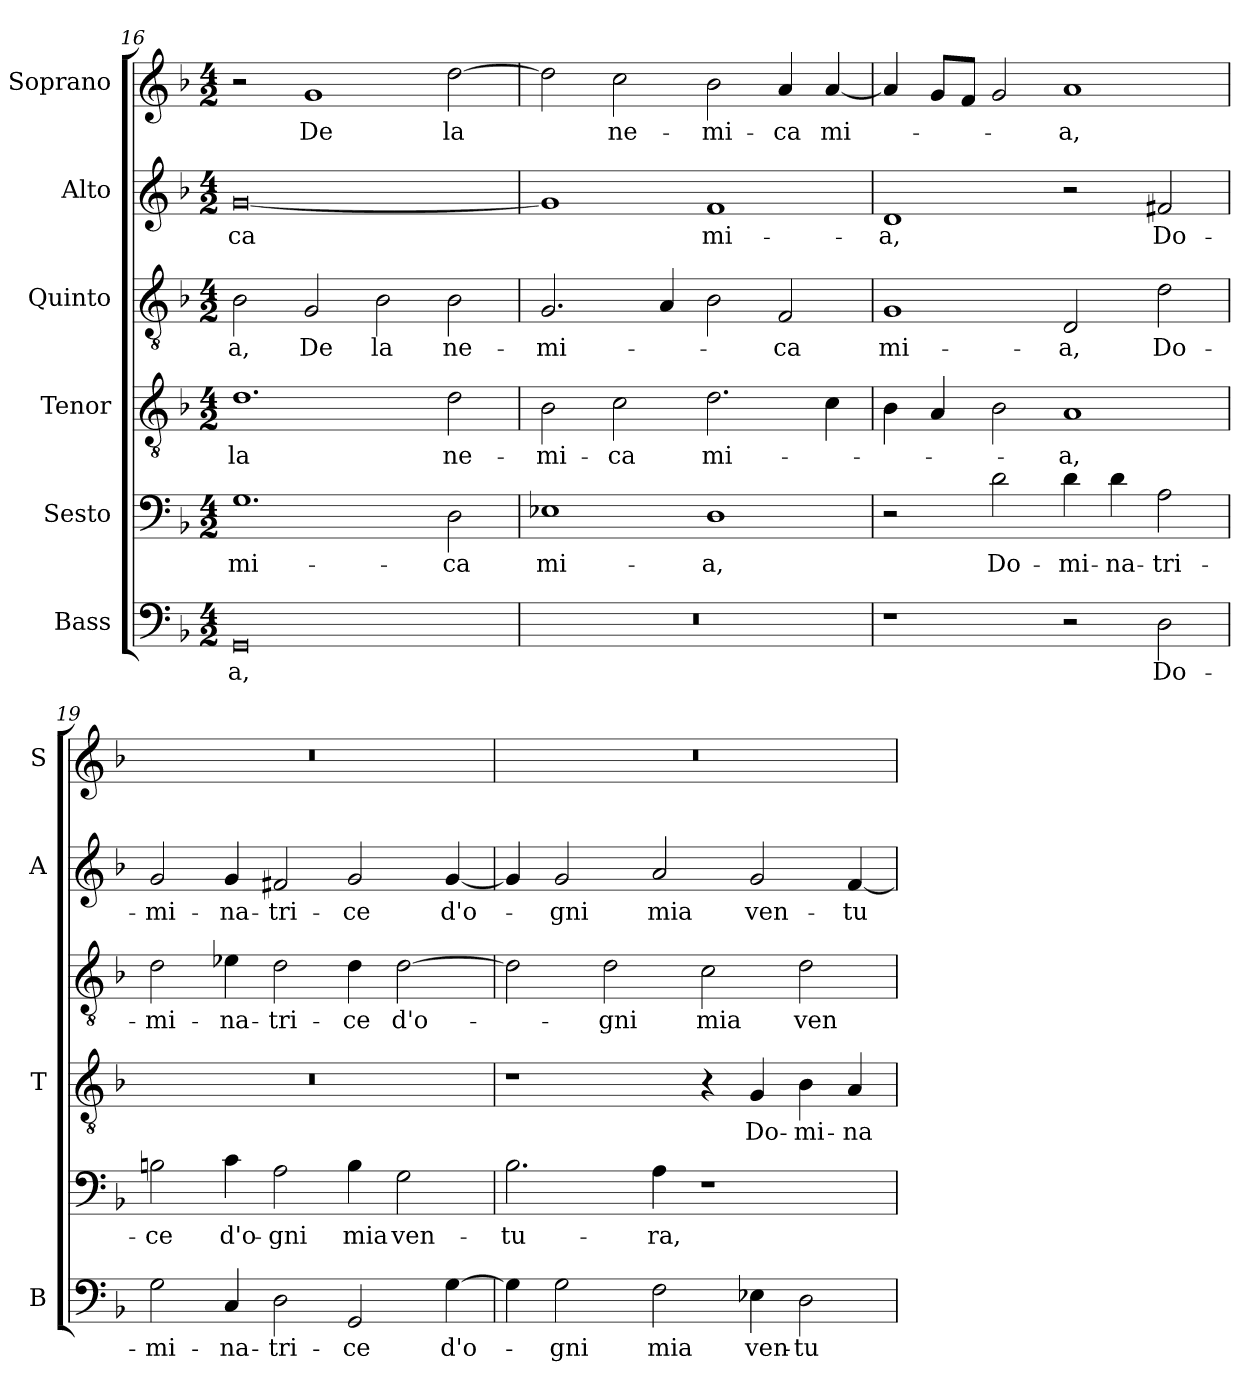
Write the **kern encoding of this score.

**kern	**text	**kern	**text	**kern	**text	**kern	**text	**kern	**text	**kern	**text
*part6	*part6	*part5	*part5	*part4	*part4	*part3	*part3	*part2	*part2	*part1	*part1
*staff6	*staff6	*staff5	*staff5	*staff4	*staff4	*staff3	*staff3	*staff2	*staff2	*staff1	*staff1
*I"Bass	*	*I"Sesto	*	*I"Tenor	*	*I"Quinto	*	*I"Alto	*	*I"Soprano	*
*I'B	*	*	*	*I'T	*	*	*	*I'A	*	*I'S	*
*clefF4	*	*clefF4	*	*clefGv2	*	*clefGv2	*	*clefG2	*	*clefG2	*
*k[b-]	*	*k[b-]	*	*k[b-]	*	*k[b-]	*	*k[b-]	*	*k[b-]	*
*F:	*	*F:	*	*F:	*	*F:	*	*F:	*	*F:	*
*M4/2	*	*M4/2	*	*M4/2	*	*M4/2	*	*M4/2	*	*M4/2	*
=16	=16	=16	=16	=16	=16	=16	=16	=16	=16	=16	=16
!	!LO:LY:b	!	!	!	!	!	!	!	!	!	!
!	!	!	!LO:LY:b	!	!	!	!	!	!	!	!
!	!	!	!	!	!LO:LY:b	!	!	!	!	!	!
!	!	!	!	!	!	!	!LO:LY:b	!	!	!	!
!	!	!	!	!	!	!	!	!	!LO:LY:b	!	!
0GG	-a,	1.G	-mi-	1.d	la	2B-\	-a,	[0g	-ca	2r	.
!	!	!	!	!	!	!	!LO:LY:b	!	!	!	!
!	!	!	!	!	!	!	!	!	!	!	!LO:LY:b
.	.	.	.	.	.	2G/	De	.	.	1g	De
!	!	!	!	!	!	!	!LO:LY:b	!	!	!	!
.	.	.	.	.	.	2B-\	la	.	.	.	.
!	!	!	!LO:LY:b	!	!	!	!	!	!	!	!
!	!	!	!	!	!LO:LY:b	!	!	!	!	!	!
!	!	!	!	!	!	!	!LO:LY:b	!	!	!	!
!	!	!	!	!	!	!	!	!	!	!	!LO:LY:b
.	.	2D\	-ca	2d\	ne-	2B-\	ne-	.	.	[2dd\	la
=17	=17	=17	=17	=17	=17	=17	=17	=17	=17	=17	=17
!	!	!	!LO:LY:b	!	!	!	!	!	!	!	!
!	!	!	!	!	!LO:LY:b	!	!	!	!	!	!
!	!	!	!	!	!	!	!LO:LY:b	!	!	!	!
0r	.	1E-X	mi-	2B-\	-mi-	2.G/	-mi-	1g]	.	2dd\]	.
!	!	!	!	!	!LO:LY:b	!	!	!	!	!	!
!	!	!	!	!	!	!	!	!	!	!	!LO:LY:b
.	.	.	.	2c\	-ca	.	.	.	.	2cc\	ne-
.	.	.	.	.	.	4A/	.	.	.	.	.
!	!	!	!LO:LY:b	!	!	!	!	!	!	!	!
!	!	!	!	!	!LO:LY:b	!	!	!	!	!	!
!	!	!	!	!	!	!	!	!	!LO:LY:b	!	!
!	!	!	!	!	!	!	!	!	!	!	!LO:LY:b
.	.	1D	-a,	2.d\	mi-	2B-\	.	1f	mi-	2b-\	-mi-
!	!	!	!	!	!	!	!LO:LY:b	!	!	!	!
!	!	!	!	!	!	!	!	!	!	!	!LO:LY:b
.	.	.	.	.	.	2F/	-ca	.	.	4a/	-ca
!	!	!	!	!	!	!	!	!	!	!	!LO:LY:b
.	.	.	.	4c\	.	.	.	.	.	[4a/	mi-
=18	=18	=18	=18	=18	=18	=18	=18	=18	=18	=18	=18
!	!	!	!	!	!	!	!LO:LY:b	!	!	!	!
!	!	!	!	!	!	!	!	!	!LO:LY:b	!	!
1r	.	2r	.	4B-\	.	1G	mi-	1d	-a,	4a/]	.
.	.	.	.	4A/	.	.	.	.	.	8g/L	.
.	.	.	.	.	.	.	.	.	.	8f/J	.
!	!	!	!LO:LY:b	!	!	!	!	!	!	!	!
.	.	2d\	Do-	2B-\	.	.	.	.	.	2g/	.
!	!	!	!LO:LY:b	!	!	!	!	!	!	!	!
!	!	!	!	!	!LO:LY:b	!	!	!	!	!	!
!	!	!	!	!	!	!	!LO:LY:b	!	!	!	!
!	!	!	!	!	!	!	!	!	!	!	!LO:LY:b
2r	.	4d\	-mi-	1A	-a,	2D/	-a,	2r	.	1a	-a,
!	!	!	!LO:LY:b	!	!	!	!	!	!	!	!
.	.	4d\	-na-	.	.	.	.	.	.	.	.
!	!LO:LY:b	!	!	!	!	!	!	!	!	!	!
!	!	!	!LO:LY:b	!	!	!	!	!	!	!	!
!	!	!	!	!	!	!	!LO:LY:b	!	!	!	!
!	!	!	!	!	!	!	!	!	!LO:LY:b	!	!
2D\	Do-	2A\	-tri-	.	.	2d\	Do-	2f#X/	Do-	.	.
!!LO:LB:g=z
=19	=19	=19	=19	=19	=19	=19	=19	=19	=19	=19	=19
!	!LO:LY:b	!	!	!	!	!	!	!	!	!	!
!	!	!	!LO:LY:b	!	!	!	!	!	!	!	!
!	!	!	!	!	!	!	!LO:LY:b	!	!	!	!
!	!	!	!	!	!	!	!	!	!LO:LY:b	!	!
2G\	-mi-	2Bn\	-ce	0r	.	2d\	-mi-	2g/	-mi-	0r	.
!	!LO:LY:b	!	!	!	!	!	!	!	!	!	!
!	!	!	!LO:LY:b	!	!	!	!	!	!	!	!
!	!	!	!	!	!	!	!LO:LY:b	!	!	!	!
!	!	!	!	!	!	!	!	!	!LO:LY:b	!	!
4C/	-na-	4c\	d'o-	.	.	4e-X\	-na-	4g/	-na-	.	.
!	!LO:LY:b	!	!	!	!	!	!	!	!	!	!
!	!	!	!LO:LY:b	!	!	!	!	!	!	!	!
!	!	!	!	!	!	!	!LO:LY:b	!	!	!	!
!	!	!	!	!	!	!	!	!	!LO:LY:b	!	!
2D\	-tri-	2A\	-gni	.	.	2d\	-tri-	2f#X/	-tri-	.	.
!	!LO:LY:b	!	!	!	!	!	!	!	!	!	!
!	!	!	!LO:LY:b	!	!	!	!	!	!	!	!
!	!	!	!	!	!	!	!LO:LY:b	!	!	!	!
!	!	!	!	!	!	!	!	!	!LO:LY:b	!	!
2GG/	-ce	4B\	mia	.	.	4d\	-ce	2g/	-ce	.	.
!	!	!	!LO:LY:b	!	!	!	!	!	!	!	!
!	!	!	!	!	!	!	!LO:LY:b	!	!	!	!
.	.	2G\	ven-	.	.	[2d\	d'o-	.	.	.	.
!	!LO:LY:b	!	!	!	!	!	!	!	!	!	!
!	!	!	!	!	!	!	!	!	!LO:LY:b	!	!
[4G\	d'o-	.	.	.	.	.	.	[4g/	d'o-	.	.
=20	=20	=20	=20	=20	=20	=20	=20	=20	=20	=20	=20
!	!	!	!LO:LY:b	!	!	!	!	!	!	!	!
4G\]	.	2.B-\	-tu-	1r	.	2d\]	.	4g/]	.	0r	.
!	!LO:LY:b	!	!	!	!	!	!	!	!	!	!
!	!	!	!	!	!	!	!	!	!LO:LY:b	!	!
2G\	-gni	.	.	.	.	.	.	2g/	-gni	.	.
!	!	!	!	!	!	!	!LO:LY:b	!	!	!	!
.	.	.	.	.	.	2d\	-gni	.	.	.	.
!	!LO:LY:b	!	!	!	!	!	!	!	!	!	!
!	!	!	!LO:LY:b	!	!	!	!	!	!	!	!
!	!	!	!	!	!	!	!	!	!LO:LY:b	!	!
2F\	mia	4A\	-ra,	.	.	.	.	2a/	mia	.	.
!	!	!	!	!	!	!	!LO:LY:b	!	!	!	!
.	.	1r	.	4r	.	2c\	mia	.	.	.	.
!	!LO:LY:b	!	!	!	!	!	!	!	!	!	!
!	!	!	!	!	!LO:LY:b	!	!	!	!	!	!
!	!	!	!	!	!	!	!	!	!LO:LY:b	!	!
4E-X\	ven-	.	.	4G/	Do-	.	.	2g/	ven-	.	.
!	!LO:LY:b	!	!	!	!	!	!	!	!	!	!
!	!	!	!	!	!LO:LY:b	!	!	!	!	!	!
!	!	!	!	!	!	!	!LO:LY:b	!	!	!	!
2D\	-tu-	.	.	4B-\	-mi-	2d\	ven-	.	.	.	.
!	!	!	!	!	!LO:LY:b	!	!	!	!	!	!
!	!	!	!	!	!	!	!	!	!LO:LY:b	!	!
.	.	.	.	4A/	-na-	.	.	[4f/	-tu-	.	.
=	=	=	=	=	=	=	=	=	=	=	=
*-	*-	*-	*-	*-	*-	*-	*-	*-	*-	*-	*-
